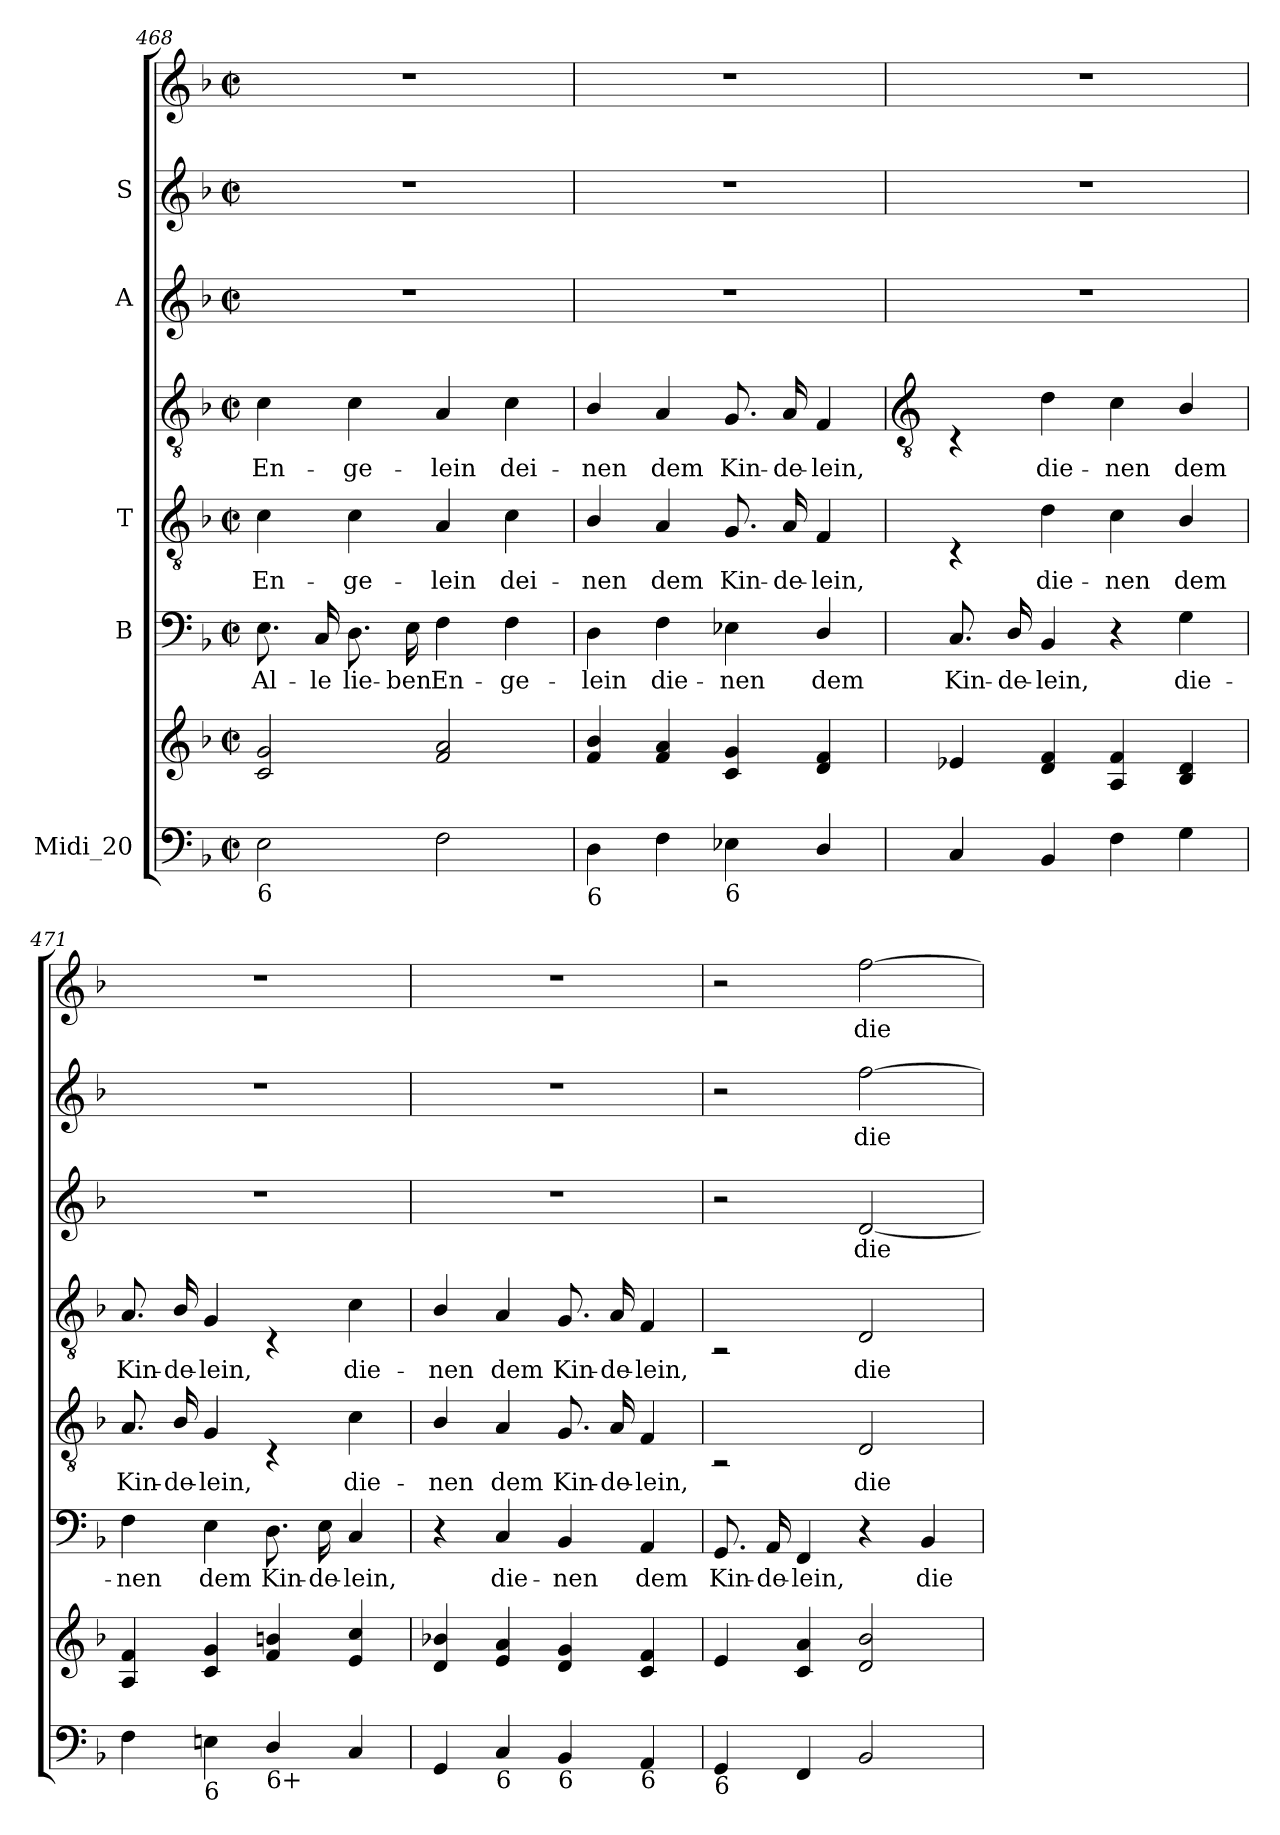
**kern	**kern	**kern	**text	**kern	**text	**kern	**text	**kern	**text	**kern	**text	**kern	**text
*part5	*part5	*part4	*part4	*part3	*part3	*part3	*part3	*part2	*part2	*part1	*part1	*part1	*part1
*staff8	*staff7	*staff6	*staff6	*staff5	*staff5	*staff4	*staff4	*staff3	*staff3	*staff2	*staff2	*staff1	*staff1
*I"Midi_20	*	*I"B	*	*I"T	*	*	*	*I"A	*	*I"S	*	*	*
*clefF4	*clefG2	*clefF4	*	*clefGv2	*	*clefGv2	*	*clefG2	*	*clefG2	*	*clefG2	*
*k[b-]	*k[b-]	*k[b-]	*	*k[b-]	*	*k[b-]	*	*k[b-]	*	*k[b-]	*	*k[b-]	*
*F:	*F:	*F:	*	*F:	*	*F:	*	*F:	*	*F:	*	*F:	*
*M2/2	*M2/2	*M2/2	*	*M2/2	*	*M2/2	*	*M2/2	*	*M2/2	*	*M2/2	*
*met(c|)	*met(c|)	*met(c|)	*	*met(c|)	*	*met(c|)	*	*met(c|)	*	*met(c|)	*	*met(c|)	*
=468	=468	=468	=468	=468	=468	=468	=468	=468	=468	=468	=468	=468	=468
!LO:TX:b:t=6	!	!	!	!	!	!	!	!	!	!	!	!	!
!	!	!	!LO:LY:b	!	!LO:LY:b	!	!LO:LY:b	!	!	!	!	!	!
2E	2c 2g	8.E	Al-	4c	En-	4c	En-	1r	.	1r	.	1r	.
!	!	!	!LO:LY:b	!	!	!	!	!	!	!	!	!	!
.	.	16C	-le	.	.	.	.	.	.	.	.	.	.
!	!	!	!LO:LY:b	!	!LO:LY:b	!	!LO:LY:b	!	!	!	!	!	!
.	.	8.D	lie-	4c	-ge-	4c	-ge-	.	.	.	.	.	.
!	!	!	!LO:LY:b	!	!	!	!	!	!	!	!	!	!
.	.	16E	-ben	.	.	.	.	.	.	.	.	.	.
!	!	!	!LO:LY:b	!	!LO:LY:b	!	!LO:LY:b	!	!	!	!	!	!
2F	2f 2a	4F	En-	4A	-lein	4A	-lein	.	.	.	.	.	.
!	!	!	!LO:LY:b	!	!LO:LY:b	!	!LO:LY:b	!	!	!	!	!	!
.	.	4F	-ge-	4c	dei-	4c	dei-	.	.	.	.	.	.
=469	=469	=469	=469	=469	=469	=469	=469	=469	=469	=469	=469	=469	=469
!LO:TX:b:t=6	!	!	!	!	!	!	!	!	!	!	!	!	!
!	!	!	!LO:LY:b	!	!LO:LY:b	!	!LO:LY:b	!	!	!	!	!	!
4D	4f 4b-	4D	-lein	4B-/	-nen	4B-/	-nen	1r	.	1r	.	1r	.
!	!	!	!LO:LY:b	!	!LO:LY:b	!	!LO:LY:b	!	!	!	!	!	!
4F	4f 4a	4F	die-	4A	dem	4A	dem	.	.	.	.	.	.
!LO:TX:b:t=6	!	!	!	!	!	!	!	!	!	!	!	!	!
!	!	!	!LO:LY:b	!	!LO:LY:b	!	!LO:LY:b	!	!	!	!	!	!
4E-X	4c 4g	4E-X	-nen	8.G	Kin-	8.G	Kin-	.	.	.	.	.	.
!	!	!	!	!	!LO:LY:b	!	!LO:LY:b	!	!	!	!	!	!
.	.	.	.	16A	-de-	16A	-de-	.	.	.	.	.	.
!	!	!	!LO:LY:b	!	!LO:LY:b	!	!LO:LY:b	!	!	!	!	!	!
4D/	4d 4f	4D/	dem	4F	-lein,	4F	-lein,	.	.	.	.	.	.
!!LO:LB:g=z
=470	=470	=470	=470	=470	=470	=470	=470	=470	=470	=470	=470	=470	=470
*	*	*	*	*	*	*clefGv2	*	*	*	*	*	*	*
*	*^	*	*	*	*	*	*	*	*	*	*	*	*
!	!	!	!	!LO:LY:b	!	!	!	!	!	!	!	!	!	!
4C	4e-X	1ryy	8.C	Kin-	4rBB	.	4rBB	.	1r	.	1r	.	1r	.
!	!	!	!	!LO:LY:b	!	!	!	!	!	!	!	!	!	!
.	.	.	16D/	-de-	.	.	.	.	.	.	.	.	.	.
!	!	!	!	!LO:LY:b	!	!LO:LY:b	!	!LO:LY:b	!	!	!	!	!	!
4BB-	4d 4f	.	4BB-	-lein,	4d	die-	4d	die-	.	.	.	.	.	.
!	!	!	!	!	!	!LO:LY:b	!	!LO:LY:b	!	!	!	!	!	!
4F	4A 4f	.	4r	.	4c	-nen	4c	-nen	.	.	.	.	.	.
!	!	!	!	!LO:LY:b	!	!LO:LY:b	!	!LO:LY:b	!	!	!	!	!	!
4G	4B- 4d	.	4G	die-	4B-/	dem	4B-/	dem	.	.	.	.	.	.
=471	=471	=471	=471	=471	=471	=471	=471	=471	=471	=471	=471	=471	=471	=471
!	!	!	!	!LO:LY:b	!	!LO:LY:b	!	!LO:LY:b	!	!	!	!	!	!
4F	4A 4f	1ryy	4F	-nen	8.A	Kin-	8.A	Kin-	1r	.	1r	.	1r	.
!	!	!	!	!	!	!LO:LY:b	!	!LO:LY:b	!	!	!	!	!	!
.	.	.	.	.	16B-/	-de-	16B-/	-de-	.	.	.	.	.	.
!LO:TX:b:t=6	!	!	!	!	!	!	!	!	!	!	!	!	!	!
!	!	!	!	!LO:LY:b	!	!LO:LY:b	!	!LO:LY:b	!	!	!	!	!	!
4En	4c 4g	.	4E	dem	4G	-lein,	4G	-lein,	.	.	.	.	.	.
!LO:TX:b:t=6+	!	!	!	!	!	!	!	!	!	!	!	!	!	!
!	!	!	!	!LO:LY:b	!	!	!	!	!	!	!	!	!	!
4D/	4f 4bn	.	8.D	Kin-	4rBB	.	4rBB	.	.	.	.	.	.	.
!	!	!	!	!LO:LY:b	!	!	!	!	!	!	!	!	!	!
.	.	.	16E	-de-	.	.	.	.	.	.	.	.	.	.
!	!	!	!	!LO:LY:b	!	!LO:LY:b	!	!LO:LY:b	!	!	!	!	!	!
4C	4e 4cc	.	4C	-lein,	4c	die-	4c	die-	.	.	.	.	.	.
=472	=472	=472	=472	=472	=472	=472	=472	=472	=472	=472	=472	=472	=472	=472
!	!	!	!	!	!	!LO:LY:b	!	!LO:LY:b	!	!	!	!	!	!
4GG	4d 4b-X	1ryy	4r	.	4B-/	-nen	4B-/	-nen	1r	.	1r	.	1r	.
!LO:TX:b:t=6	!	!	!	!	!	!	!	!	!	!	!	!	!	!
!	!	!	!	!LO:LY:b	!	!LO:LY:b	!	!LO:LY:b	!	!	!	!	!	!
4C	4e 4a	.	4C	die-	4A	dem	4A	dem	.	.	.	.	.	.
!LO:TX:b:t=6	!	!	!	!	!	!	!	!	!	!	!	!	!	!
!	!	!	!	!LO:LY:b	!	!LO:LY:b	!	!LO:LY:b	!	!	!	!	!	!
4BB-	4d 4g	.	4BB-	-nen	8.G	Kin-	8.G	Kin-	.	.	.	.	.	.
!	!	!	!	!	!	!LO:LY:b	!	!LO:LY:b	!	!	!	!	!	!
.	.	.	.	.	16A	-de-	16A	-de-	.	.	.	.	.	.
!LO:TX:b:t=6	!	!	!	!	!	!	!	!	!	!	!	!	!	!
!	!	!	!	!LO:LY:b	!	!LO:LY:b	!	!LO:LY:b	!	!	!	!	!	!
4AA	4c 4f	.	4AA	dem	4F	-lein,	4F	-lein,	.	.	.	.	.	.
=473	=473	=473	=473	=473	=473	=473	=473	=473	=473	=473	=473	=473	=473	=473
!LO:TX:b:t=6	!	!	!	!	!	!	!	!	!	!	!	!	!	!
!	!	!	!	!LO:LY:b	!	!	!	!	!	!	!	!	!	!
4GG	4e	2ryy	8.GG	Kin-	2rBB	.	2rBB	.	2r	.	2r	.	2r	.
!	!	!	!	!LO:LY:b	!	!	!	!	!	!	!	!	!	!
.	.	.	16AA	-de-	.	.	.	.	.	.	.	.	.	.
!	!	!	!	!LO:LY:b	!	!	!	!	!	!	!	!	!	!
4FF	4c 4a	.	4FF	-lein,	.	.	.	.	.	.	.	.	.	.
!	!	!	!	!	!	!LO:LY:b	!	!LO:LY:b	!	!LO:LY:b	!	!LO:LY:b	!	!LO:LY:b
2BB-	2d 2b-	2ryy	4r	.	2D	die-	2D	die-	[2d/	die-	[2ff	die-	[2ff	die-
!	!	!	!	!LO:LY:b	!	!	!	!	!	!	!	!	!	!
.	.	.	4BB-	die-	.	.	.	.	.	.	.	.	.	.
*	*v	*v	*	*	*	*	*	*	*	*	*	*	*	*
=	=	=	=	=	=	=	=	=	=	=	=	=	=
*-	*-	*-	*-	*-	*-	*-	*-	*-	*-	*-	*-	*-	*-
